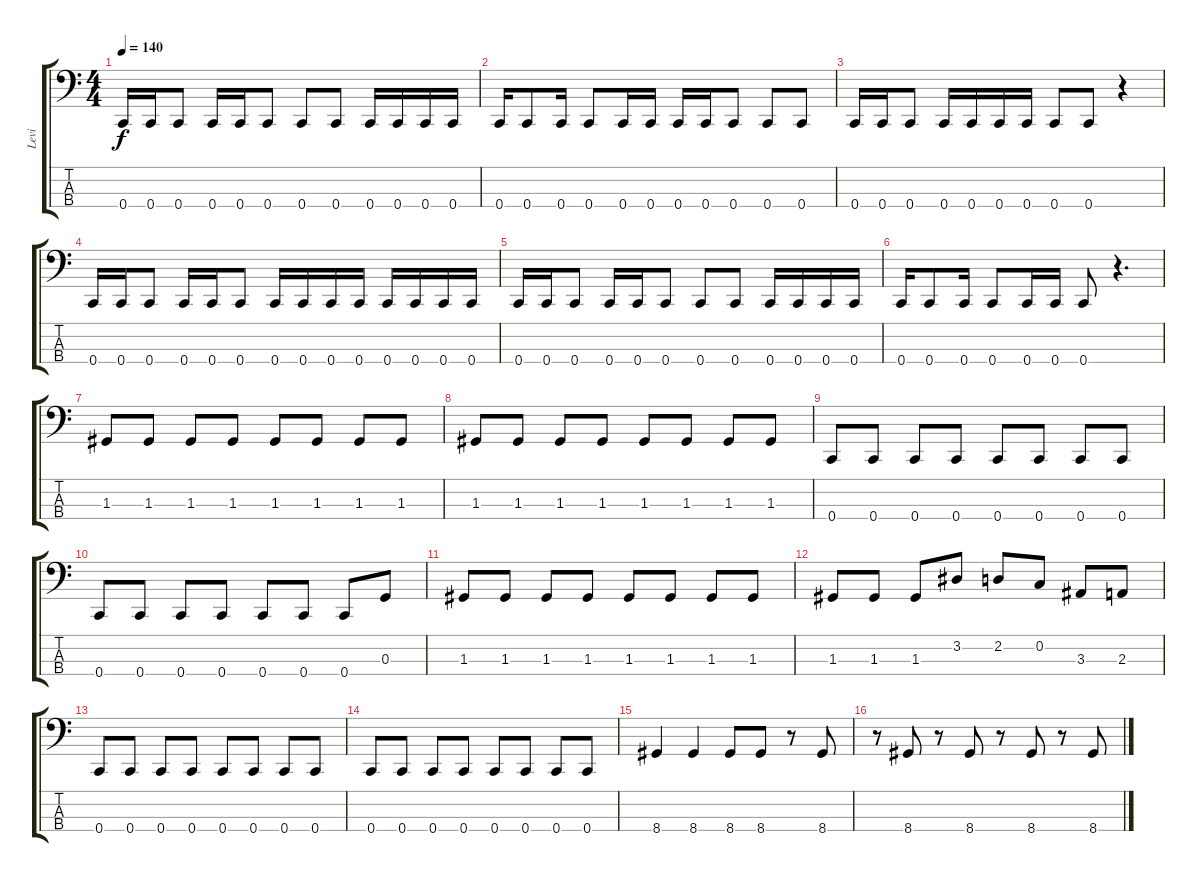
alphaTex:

\track ("Levi" "Levi") {instrument electricbasspick}
\staff {score tabs}
\tuning (F2 C2 G1 C1) {hide}
\ts (4 4)
\tempo 140
\clef f4
\ks c
0.4.16{dy f} 0.4.16 0.4.8 0.4.16 0.4.16 0.4.8 0.4.8 0.4.8 0.4.16 0.4.16 0.4.16 0.4.16 |
0.4.16 0.4.8 0.4.16 0.4.8 0.4.16 0.4.16 0.4.16 0.4.16 0.4.8 0.4.8 0.4.8 |
0.4.16 0.4.16 0.4.8 0.4.16 0.4.16 0.4.16 0.4.16 0.4.8 0.4.8 r.4 |
0.4.16 0.4.16 0.4.8 0.4.16 0.4.16 0.4.8 0.4.16 0.4.16 0.4.16 0.4.16 0.4.16 0.4.16 0.4.16 0.4.16 |
0.4.16 0.4.16 0.4.8 0.4.16 0.4.16 0.4.8 0.4.8 0.4.8 0.4.16 0.4.16 0.4.16 0.4.16 |
0.4.16 0.4.8 0.4.16 0.4.8 0.4.16 0.4.16 0.4.8 r.4{d} |
1.3.8 1.3.8 1.3.8 1.3.8 1.3.8 1.3.8 1.3.8 1.3.8 |
1.3.8 1.3.8 1.3.8 1.3.8 1.3.8 1.3.8 1.3.8 1.3.8 |
0.4.8 0.4.8 0.4.8 0.4.8 0.4.8 0.4.8 0.4.8 0.4.8 |
0.4.8 0.4.8 0.4.8 0.4.8 0.4.8 0.4.8 0.4.8 0.3.8 |
1.3.8 1.3.8 1.3.8 1.3.8 1.3.8 1.3.8 1.3.8 1.3.8 |
1.3.8 1.3.8 1.3.8 3.2.8 2.2.8 0.2.8 3.3.8 2.3.8 |
0.4.8 0.4.8 0.4.8 0.4.8 0.4.8 0.4.8 0.4.8 0.4.8 |
0.4.8 0.4.8 0.4.8 0.4.8 0.4.8 0.4.8 0.4.8 0.4.8 |
8.4.4 8.4.4 8.4.8 8.4.8 r.8 8.4.8 |
r.8 8.4.8 r.8 8.4.8 r.8 8.4.8 r.8 8.4.8
